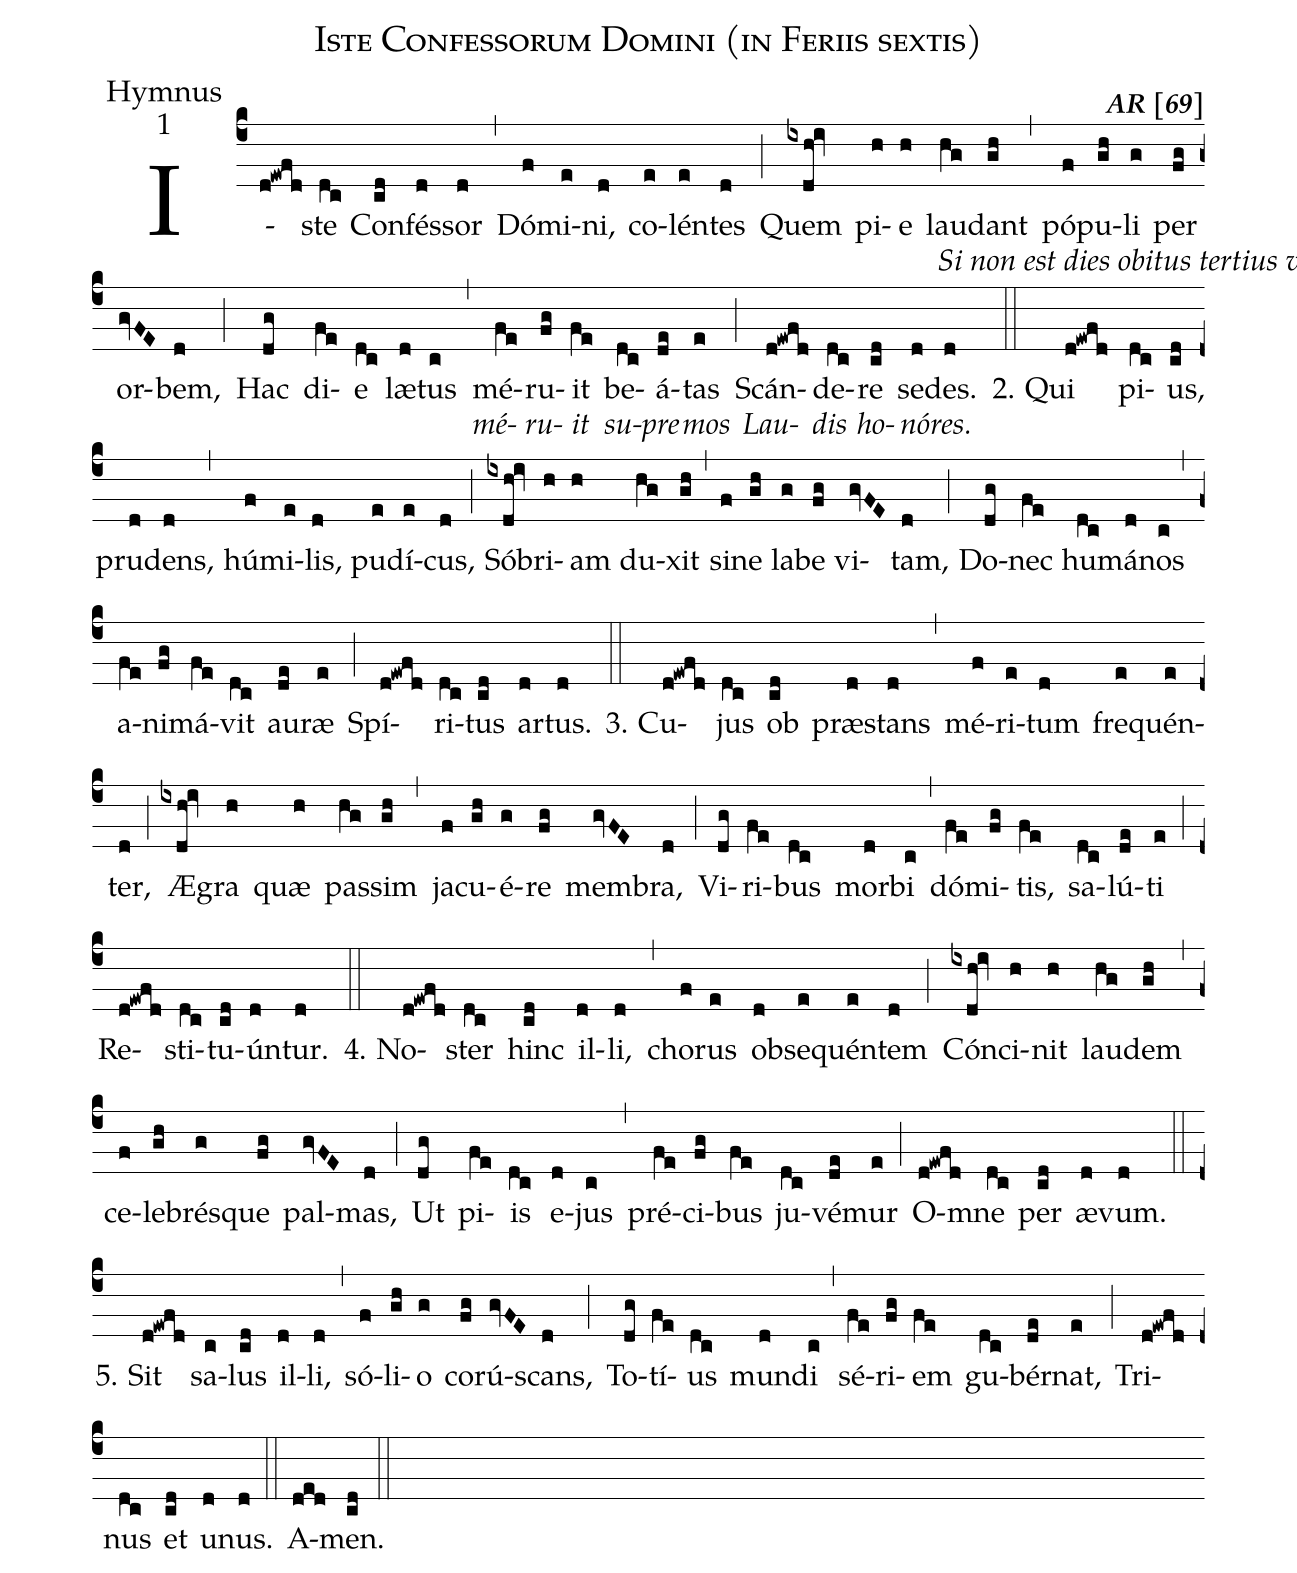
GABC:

name:Iste Confessorum Domini (in Feriis sextis);
office-part:Hymnus;
mode:1;
commentary:{\bfseries AR [69]};
%%
(c4) I(d!ewfd)ste(dc) Con(cd)fés(d)sor(d) (,)
Dó(f)mi(e)ni,(d) co(e)lén(e)tes(d) (;)
Quem(ixdh!iv) pi(h)e(h) lau(hg)dant[<v>\hspace{-1em}</v><i>Si non est dies obitus tertius versus mutatur:</i>](gh) (,)
pó(f)pu(gh)li(g) per(fg) or(gvFE)bem,(d) (;)
Hac(dg) di(fe)e(dc) læ(d)tus(c) (,)
mé[mé-](fe)ru[ru-](fg)it[it](fe) be[su-](dc)á[<v>\hspace{-0.45em}</v>pre](de)tas[mos](e) (;)
Scán[<v>\ </v>Lau-](d!ewfd)de[dis](dc)re[ho-](cd) se[<v>\hspace{0.1em}</v>nó](d)des.[<v>\hspace{0.2em}</v>res.](d)  (::)
2. Qui(d!ewfd) pi(dc)us,(cd) pru(d)dens,(d) (,)
hú(f)mi(e)lis,(d) pu(e)dí(e)cus,(d) (;)
Só(ixdh!iv)bri(h)am(h) du(hg)xit(gh) (,)
si(f)ne(gh) la(g)be(fg) vi(gvFE)tam,(d) (;)
Do(dg)nec(fe) hu(dc)má(d)nos(c) (,)
a(fe)ni(fg)má(fe)vit(dc) au(de)ræ(e) (;)
Spí(d!ewfd)ri(dc)tus(cd) ar(d)tus.(d) (::)

3.  Cu(d!ewfd)jus(dc) ob(cd) præ(d)stans(d) (,)
mé(f)ri(e)tum(d) fre(e)quén(e)ter,(d) (;)
Æ(ixdh!iv)gra(h) quæ(h) pas(hg)sim(gh) (,)
ja(f)cu(gh)é(g)re(fg) mem(gvFE)bra,(d) (;)
Vi(dg)ri(fe)bus(dc) mor(d)bi(c) (,)
dó(fe)mi(fg)tis,(fe) sa(dc)lú(de)ti(e) (;)
Re(d!ewfd)sti(dc)tu(cd)ún(d)tur.(d) (::)

4. No(d!ewfd)ster(dc) hinc(cd) il(d)li,(d) (,)
cho(f)rus(e) ob(d)se(e)quén(e)tem(d) (;)
Cón(ixdh!iv)ci(h)nit(h) lau(hg)dem(gh) (,)
ce(f)le(gh)brés(g)que(fg) pal(gvFE)mas,(d) (;)
Ut(dg) pi(fe)is(dc) e(d)jus(c) (,)
pré(fe)ci(fg)bus(fe) ju(dc)vé(de)mur(e) (;)
O(d!ewfd)mne(dc) per(cd) æ(d)vum.(d) (::)

5. Sit(d!ewfd) sa(c)lus(cd) il(d)li,(d) (,)
só(f)li(gh)o(g) co(fg)rú(gvFE)scans,(d) (;)
To(dg)tí(fe)us(dc) mun(d)di(c) (,)
sé(fe)ri(fg)em(fe) gu(dc)bér(de)nat,(e) (;)
Tri(d!ewfd)nus(dc) et(cd) u(d)nus.(d) (::)
A(ded)men.(cd) (::)
